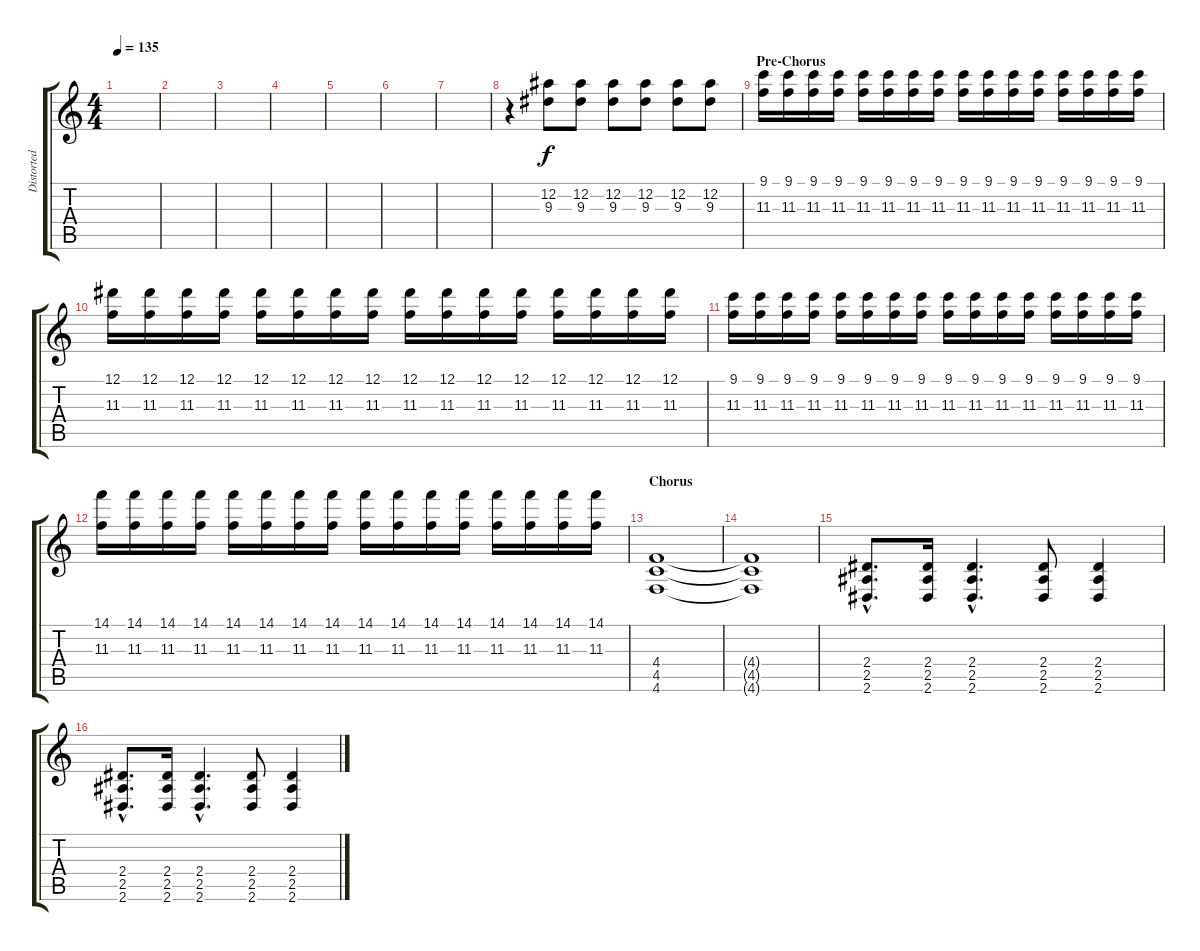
\track ("Distorted Guitar" "Distorted ") {instrument distortionguitar}
\staff {score tabs}
\tuning (Eb4 Bb3 Gb3 Db3 Ab2 Db2) {hide}
\ts (4 4)
\tempo 135
\clef g2
\ks c
|
|
|
|
|
|
|
r.4 (12.2 9.3).8 (12.2 9.3).8 (12.2 9.3).8 (12.2 9.3).8 (12.2 9.3).8 (12.2 9.3).8 |
\section ("" "Pre-Chorus")
(9.1 11.3).16 (9.1 11.3).16 (9.1 11.3).16 (9.1 11.3).16 (9.1 11.3).16 (9.1 11.3).16 (9.1 11.3).16 (9.1 11.3).16 (9.1 11.3).16 (9.1 11.3).16 (9.1 11.3).16 (9.1 11.3).16 (9.1 11.3).16 (9.1 11.3).16 (9.1 11.3).16 (9.1 11.3).16 |
(12.1 11.3).16 (12.1 11.3).16 (12.1 11.3).16 (12.1 11.3).16 (12.1 11.3).16 (12.1 11.3).16 (12.1 11.3).16 (12.1 11.3).16 (12.1 11.3).16 (12.1 11.3).16 (12.1 11.3).16 (12.1 11.3).16 (12.1 11.3).16 (12.1 11.3).16 (12.1 11.3).16 (12.1 11.3).16 |
(9.1 11.3).16 (9.1 11.3).16 (9.1 11.3).16 (9.1 11.3).16 (9.1 11.3).16 (9.1 11.3).16 (9.1 11.3).16 (9.1 11.3).16 (9.1 11.3).16 (9.1 11.3).16 (9.1 11.3).16 (9.1 11.3).16 (9.1 11.3).16 (9.1 11.3).16 (9.1 11.3).16 (9.1 11.3).16 |
(14.1 11.3).16 (14.1 11.3).16 (14.1 11.3).16 (14.1 11.3).16 (14.1 11.3).16 (14.1 11.3).16 (14.1 11.3).16 (14.1 11.3).16 (14.1 11.3).16 (14.1 11.3).16 (14.1 11.3).16 (14.1 11.3).16 (14.1 11.3).16 (14.1 11.3).16 (14.1 11.3).16 (14.1 11.3).16 |
\section ("" "Chorus")
(4.4 4.5 4.6).1 |
(4.4{t} 4.5{t} 4.6{t}).1 |
(2.4{hac} 2.5{hac} 2.6{hac}).8{d} (2.4 2.5 2.6).16 (2.4{hac} 2.5{hac} 2.6{hac}).4{d} (2.4 2.5 2.6).8 (2.4 2.5 2.6).4 |
(2.4{hac} 2.5{hac} 2.6{hac}).8{d} (2.4 2.5 2.6).16 (2.4{hac} 2.5{hac} 2.6{hac}).4{d} (2.4 2.5 2.6).8 (2.4 2.5 2.6).4
